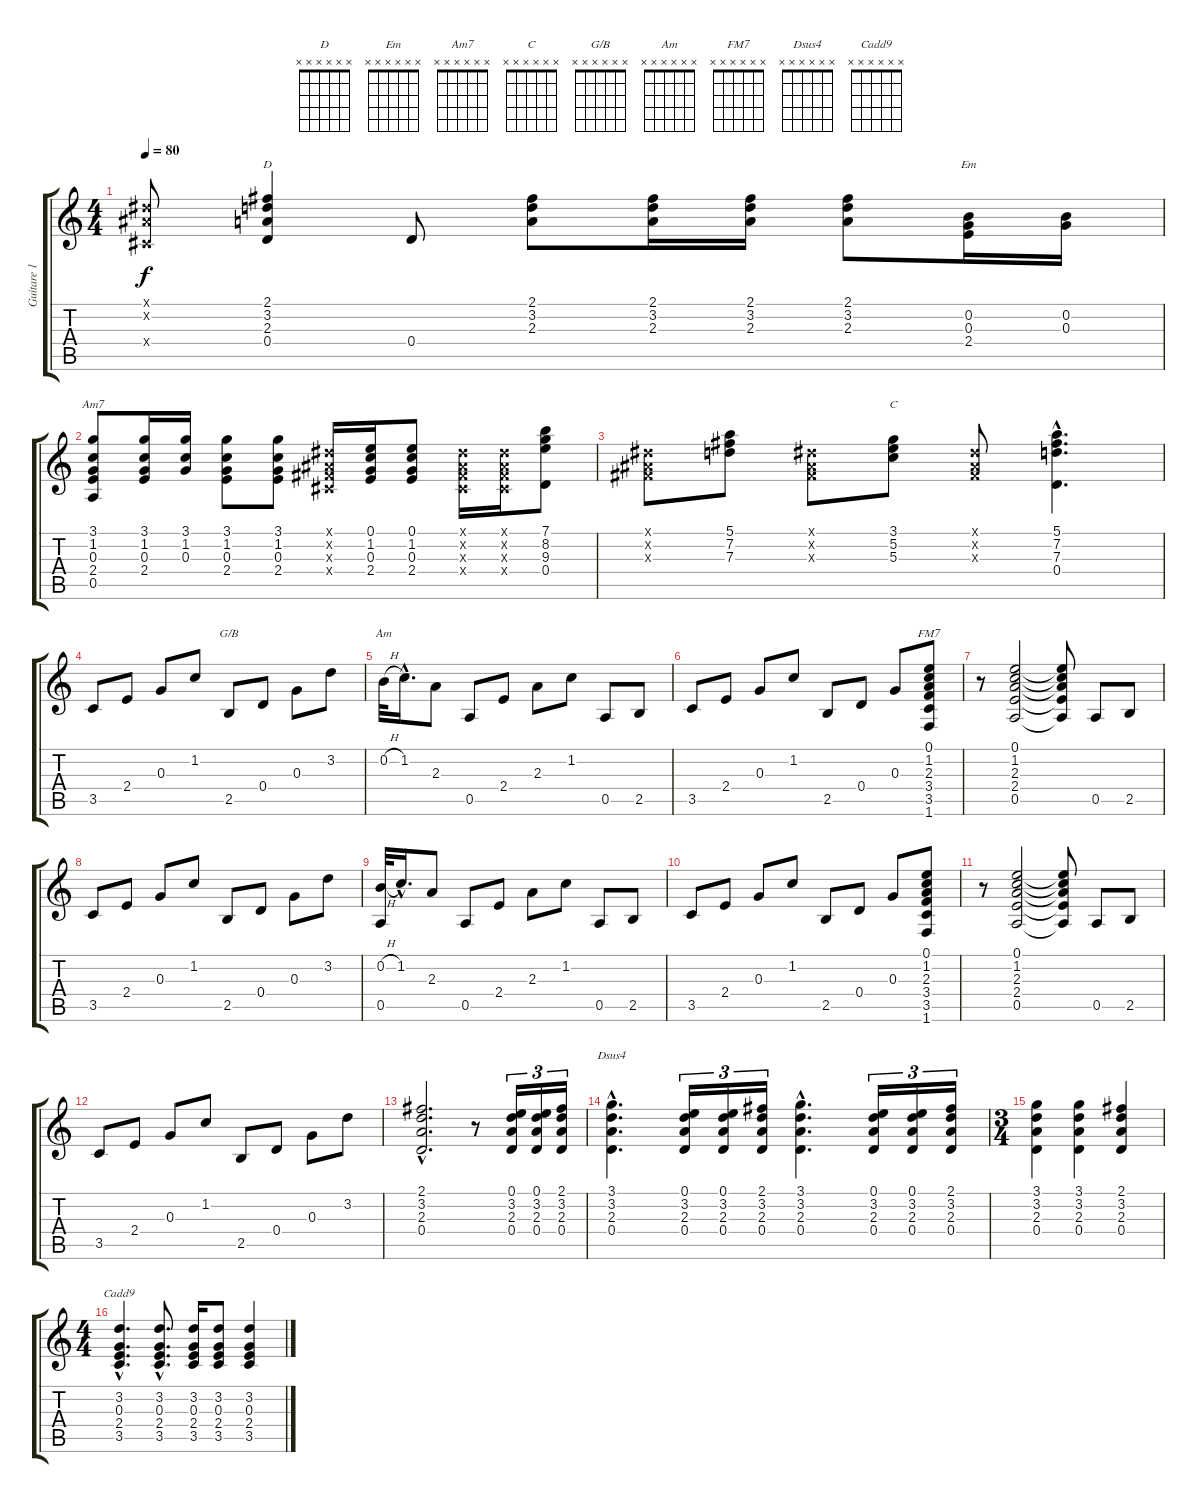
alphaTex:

\track ("Guitare 1" "Guitare 1") {instrument acousticguitarnylon}
\staff {score tabs}
\tuning (E4 B3 G3 D3 A2 E2) {hide}
\chord ("D" x x x x x x) {firstfret 0}
\chord ("Em" x x x x x x) {firstfret 0}
\chord ("Am7" x x x x x x) {firstfret 0}
\chord ("C" x x x x x x) {firstfret 0}
\chord ("G/B" x x x x x x) {firstfret 0}
\chord ("Am" x x x x x x) {firstfret 0}
\chord ("FM7" x x x x x x) {firstfret 0}
\chord ("Dsus4" x x x x x x) {firstfret 0}
\chord ("Cadd9" x x x x x x) {firstfret 0}
\ts (4 4)
\tempo 80
\clef g2
\ks c
(-1.1{x} -1.2{x} -1.4{x}).8{dy f} (2.1 3.2 2.3 0.4).4{ch "D"} 0.4.8 (2.1 3.2 2.3).8 (2.1 3.2 2.3).16 (2.1 3.2 2.3).16 (2.1 3.2 2.3).8 (0.2 0.3 2.4).16{ch "Em"} (0.2 0.3).16 |
(3.1 1.2 0.3 2.4 0.5).8{ch "Am7"} (3.1 1.2 0.3 2.4).16 (3.1 1.2 0.3).16 (3.1 1.2 0.3 2.4).8 (3.1 1.2 0.3 2.4).8 (-1.1{x} -1.2{x} -1.3{x} -1.4{x}).16 (0.1 1.2 0.3 2.4).16 (0.1 1.2 0.3 2.4).8 (-1.1{x} -1.2{x} -1.3{x} -1.4{x}).16 (-1.1{x} -1.2{x} -1.3{x} -1.4{x}).16 (7.1 8.2 9.3 0.4).8 |
(-1.1{x} -1.2{x} -1.3{x}).8 (5.1 7.2 7.3).8 (-1.1{x} -1.2{x} -1.3{x}).8 (3.1 5.2 5.3).8{ch "C"} (-1.1{x} -1.2{x} -1.3{x}).8 (5.1{hac} 7.2{hac} 7.3{hac} 0.4{hac}).4{d} |
3.5.8 2.4.8 0.3.8 1.2.8 2.5.8{ch "G/B"} 0.4.8 0.3.8 3.2.8 |
0.2{h}.32{ch "Am"} 1.2{hac}.16{d} 2.3.8 0.5.8 2.4.8 2.3.8 1.2.8 0.5.8 2.5.8 |
3.5.8 2.4.8 0.3.8 1.2.8 2.5.8 0.4.8 0.3.8 (0.1 1.2 2.3 3.4 3.5 1.6).8{ch "FM7"} |
r.8 (0.1 1.2 2.3 2.4 0.5).2 (0.1{t} 1.2{t} 2.3{t} 2.4{t} 0.5{t}).8 0.5.8 2.5.8 |
3.5.8 2.4.8 0.3.8 1.2.8 2.5.8 0.4.8 0.3.8 3.2.8 |
(0.2{h} 0.5).32 1.2{hac}.16{d} 2.3.8 0.5.8 2.4.8 2.3.8 1.2.8 0.5.8 2.5.8 |
3.5.8 2.4.8 0.3.8 1.2.8 2.5.8 0.4.8 0.3.8 (0.1 1.2 2.3 3.4 3.5 1.6).8 |
r.8 (0.1 1.2 2.3 2.4 0.5).2 (0.1{t} 1.2{t} 2.3{t} 2.4{t} 0.5{t}).8 0.5.8 2.5.8 |
3.5.8 2.4.8 0.3.8 1.2.8 2.5.8 0.4.8 0.3.8 3.2.8 |
(2.1{hac} 3.2{hac} 2.3{hac} 0.4{hac}).2{d} r.8 (0.1 3.2 2.3 0.4).16{tu (3 2)} (0.1 3.2 2.3 0.4).16{tu (3 2)} (2.1 3.2 2.3 0.4).16{tu (3 2)} |
(3.1{hac} 3.2{hac} 2.3{hac} 0.4{hac}).4{d ch "Dsus4"} (0.1 3.2 2.3 0.4).16{tu (3 2)} (0.1 3.2 2.3 0.4).16{tu (3 2)} (2.1 3.2 2.3 0.4).16{tu (3 2)} (3.1{hac} 3.2{hac} 2.3{hac} 0.4{hac}).4{d} (0.1 3.2 2.3 0.4).16{tu (3 2)} (0.1 3.2 2.3 0.4).16{tu (3 2)} (2.1 3.2 2.3 0.4).16{tu (3 2)} |
\ts (3 4)
(3.1 3.2 2.3 0.4).4 (3.1 3.2 2.3 0.4).4 (2.1 3.2 2.3 0.4).4 |
\ts (4 4)
(3.2{hac} 0.3{hac} 2.4{hac} 3.5{hac}).4{d ch "Cadd9"} (3.2{hac} 0.3{hac} 2.4{hac} 3.5{hac}).8{d} (3.2 0.3 2.4 3.5).16 (3.2 0.3 2.4 3.5).8 (3.2 0.3 2.4 3.5).4
